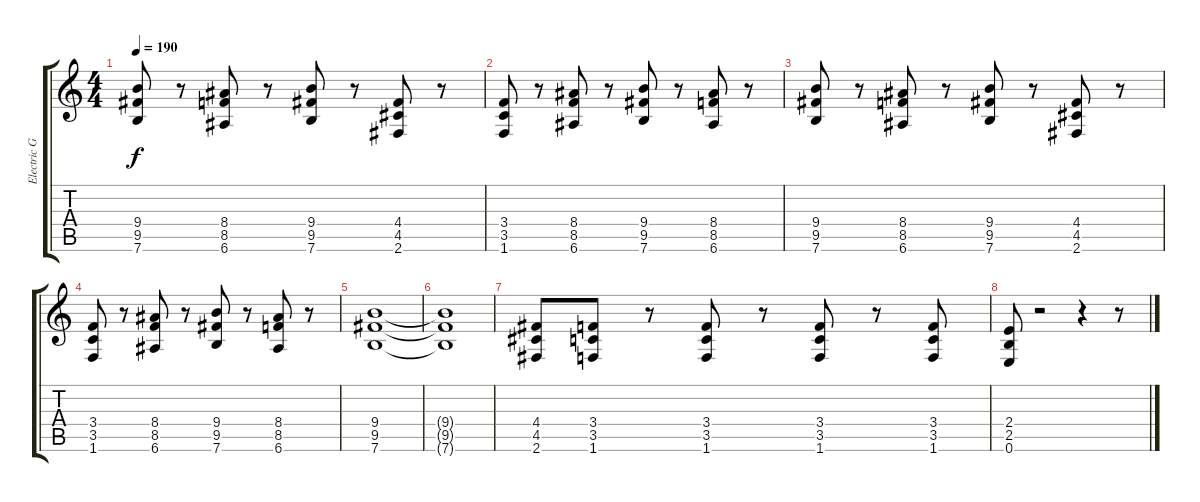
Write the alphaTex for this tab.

\track ("Electric Guitar 1" "Electric G") {instrument distortionguitar}
\staff {score tabs}
\tuning (E4 B3 G3 D3 A2 E2) {hide}
\ts (4 4)
\tempo 190
\clef g2
\ks c
(9.4 9.5 7.6).8{dy f} r.8 (8.4 8.5 6.6).8 r.8 (9.4 9.5 7.6).8 r.8 (4.4 4.5 2.6).8 r.8 |
(3.4 3.5 1.6).8 r.8 (8.4 8.5 6.6).8 r.8 (9.4 9.5 7.6).8 r.8 (8.4 8.5 6.6).8 r.8 |
(9.4 9.5 7.6).8 r.8 (8.4 8.5 6.6).8 r.8 (9.4 9.5 7.6).8 r.8 (4.4 4.5 2.6).8 r.8 |
(3.4 3.5 1.6).8 r.8 (8.4 8.5 6.6).8 r.8 (9.4 9.5 7.6).8 r.8 (8.4 8.5 6.6).8 r.8 |
(9.4 9.5 7.6).1 |
(9.4{t} 9.5{t} 7.6{t}).1 |
(4.4 4.5 2.6).8 (3.4 3.5 1.6).8 r.8 (3.4 3.5 1.6).8 r.8 (3.4 3.5 1.6).8 r.8 (3.4 3.5 1.6).8 |
(2.4 2.5 0.6).8 r.2 r.4 r.8
